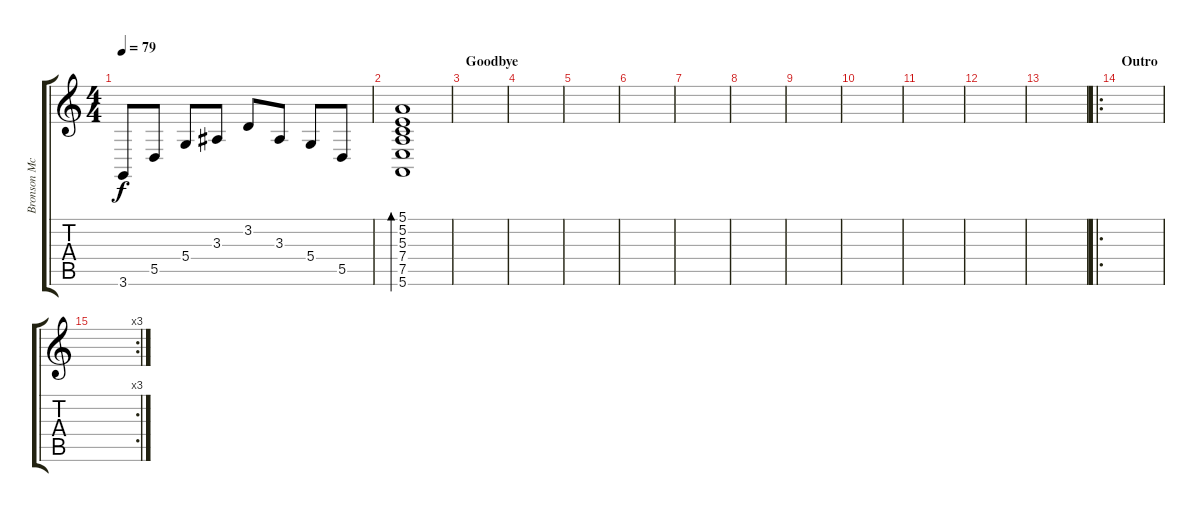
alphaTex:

\track ("Bronson McDowall (Piano)* (See f5)" "Bronson Mc") {instrument electricgrandpiano}
\staff {score tabs}
\tuning (E4 B3 G3 D3 A2 E2) {hide}
\ts (4 4)
\tempo 79
\clef g2
\ks c
3.6.8{dy f} 5.5.8 5.4.8 3.3.8 3.2.8 3.3.8 5.4.8 5.5.8 |
(5.1 5.2 5.3 7.4 7.5 5.6).1{bd 240} |
\section ("" "Goodbye")
|
|
|
|
|
|
|
|
|
|
|
\ro
\section ("" "Outro")
|
\rc 3
